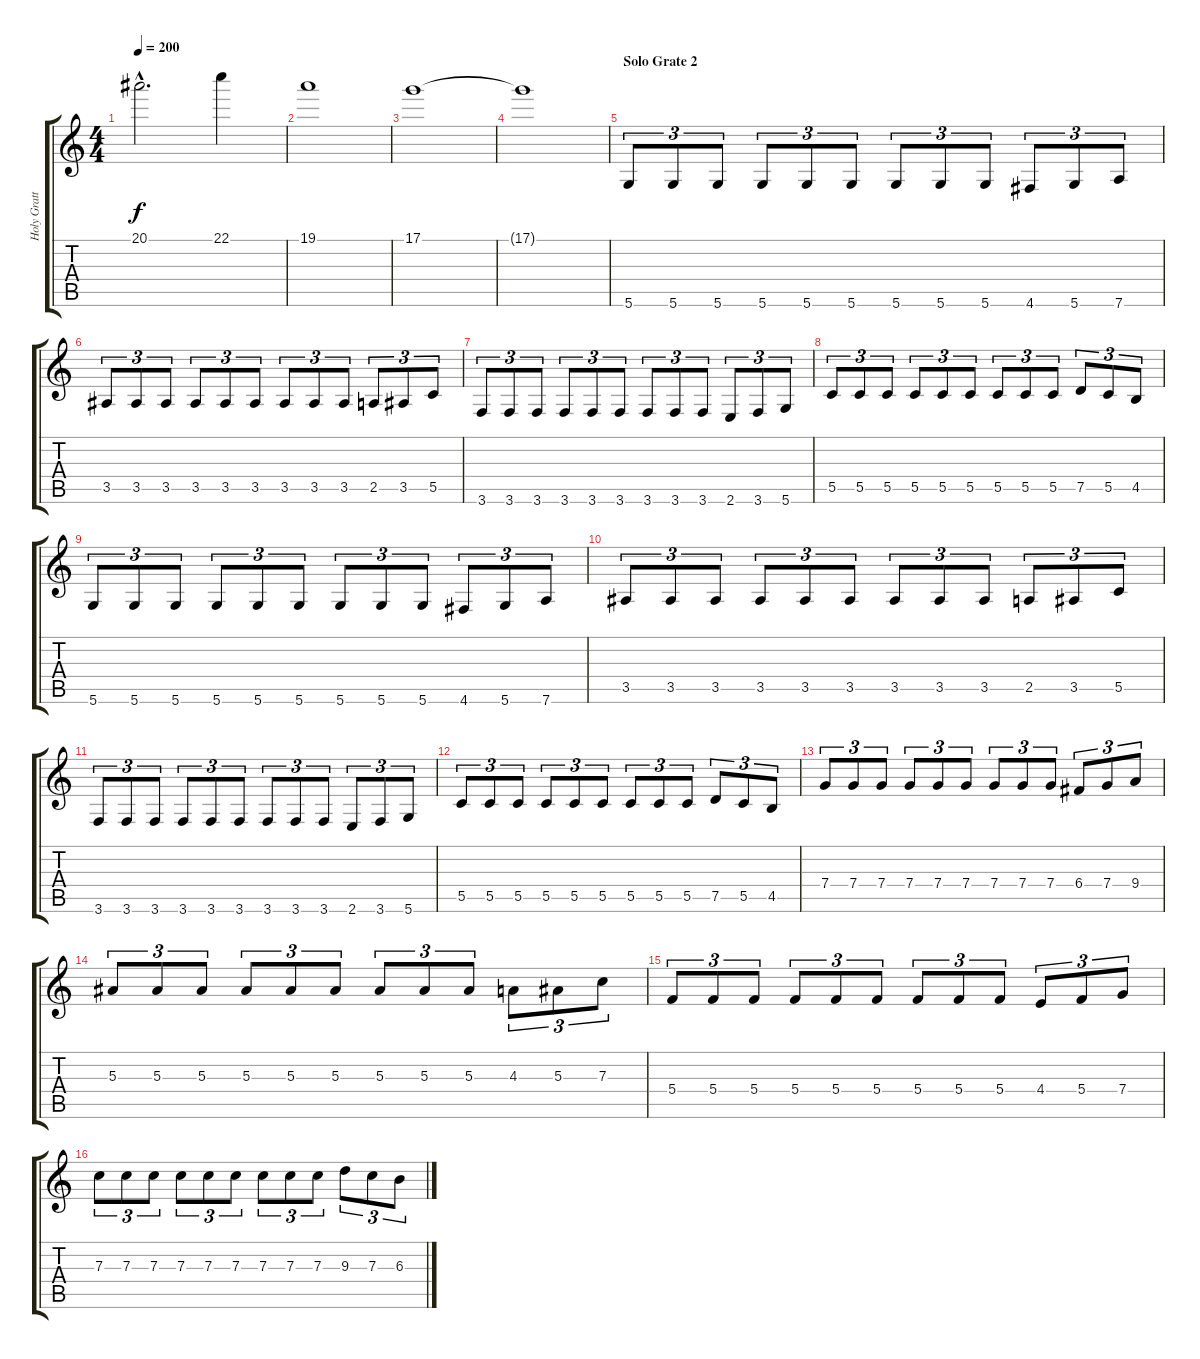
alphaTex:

\track ("Holy Gratte 1" "Holy Gratt") {instrument distortionguitar}
\staff {score tabs}
\tuning (D4 A3 F3 C3 G2 D2) {hide}
\ts (4 4)
\tempo 200
\clef g2
\ks c
20.1{hac}.2{d dy f} 22.1.4 |
19.1.1 |
17.1.1 |
17.1{t}.1 |
\section ("" "Solo Grate 2")
5.6.8{tu (3 2)} 5.6.8{tu (3 2)} 5.6.8{tu (3 2)} 5.6.8{tu (3 2)} 5.6.8{tu (3 2)} 5.6.8{tu (3 2)} 5.6.8{tu (3 2)} 5.6.8{tu (3 2)} 5.6.8{tu (3 2)} 4.6.8{tu (3 2)} 5.6.8{tu (3 2)} 7.6.8{tu (3 2)} |
3.5.8{tu (3 2)} 3.5.8{tu (3 2)} 3.5.8{tu (3 2)} 3.5.8{tu (3 2)} 3.5.8{tu (3 2)} 3.5.8{tu (3 2)} 3.5.8{tu (3 2)} 3.5.8{tu (3 2)} 3.5.8{tu (3 2)} 2.5.8{tu (3 2)} 3.5.8{tu (3 2)} 5.5.8{tu (3 2)} |
3.6.8{tu (3 2)} 3.6.8{tu (3 2)} 3.6.8{tu (3 2)} 3.6.8{tu (3 2)} 3.6.8{tu (3 2)} 3.6.8{tu (3 2)} 3.6.8{tu (3 2)} 3.6.8{tu (3 2)} 3.6.8{tu (3 2)} 2.6.8{tu (3 2)} 3.6.8{tu (3 2)} 5.6.8{tu (3 2)} |
5.5.8{tu (3 2)} 5.5.8{tu (3 2)} 5.5.8{tu (3 2)} 5.5.8{tu (3 2)} 5.5.8{tu (3 2)} 5.5.8{tu (3 2)} 5.5.8{tu (3 2)} 5.5.8{tu (3 2)} 5.5.8{tu (3 2)} 7.5.8{tu (3 2)} 5.5.8{tu (3 2)} 4.5.8{tu (3 2)} |
5.6.8{tu (3 2)} 5.6.8{tu (3 2)} 5.6.8{tu (3 2)} 5.6.8{tu (3 2)} 5.6.8{tu (3 2)} 5.6.8{tu (3 2)} 5.6.8{tu (3 2)} 5.6.8{tu (3 2)} 5.6.8{tu (3 2)} 4.6.8{tu (3 2)} 5.6.8{tu (3 2)} 7.6.8{tu (3 2)} |
3.5.8{tu (3 2)} 3.5.8{tu (3 2)} 3.5.8{tu (3 2)} 3.5.8{tu (3 2)} 3.5.8{tu (3 2)} 3.5.8{tu (3 2)} 3.5.8{tu (3 2)} 3.5.8{tu (3 2)} 3.5.8{tu (3 2)} 2.5.8{tu (3 2)} 3.5.8{tu (3 2)} 5.5.8{tu (3 2)} |
3.6.8{tu (3 2)} 3.6.8{tu (3 2)} 3.6.8{tu (3 2)} 3.6.8{tu (3 2)} 3.6.8{tu (3 2)} 3.6.8{tu (3 2)} 3.6.8{tu (3 2)} 3.6.8{tu (3 2)} 3.6.8{tu (3 2)} 2.6.8{tu (3 2)} 3.6.8{tu (3 2)} 5.6.8{tu (3 2)} |
5.5.8{tu (3 2)} 5.5.8{tu (3 2)} 5.5.8{tu (3 2)} 5.5.8{tu (3 2)} 5.5.8{tu (3 2)} 5.5.8{tu (3 2)} 5.5.8{tu (3 2)} 5.5.8{tu (3 2)} 5.5.8{tu (3 2)} 7.5.8{tu (3 2)} 5.5.8{tu (3 2)} 4.5.8{tu (3 2)} |
7.4.8{tu (3 2)} 7.4.8{tu (3 2)} 7.4.8{tu (3 2)} 7.4.8{tu (3 2)} 7.4.8{tu (3 2)} 7.4.8{tu (3 2)} 7.4.8{tu (3 2)} 7.4.8{tu (3 2)} 7.4.8{tu (3 2)} 6.4.8{tu (3 2)} 7.4.8{tu (3 2)} 9.4.8{tu (3 2)} |
5.3.8{tu (3 2)} 5.3.8{tu (3 2)} 5.3.8{tu (3 2)} 5.3.8{tu (3 2)} 5.3.8{tu (3 2)} 5.3.8{tu (3 2)} 5.3.8{tu (3 2)} 5.3.8{tu (3 2)} 5.3.8{tu (3 2)} 4.3.8{tu (3 2)} 5.3.8{tu (3 2)} 7.3.8{tu (3 2)} |
5.4.8{tu (3 2)} 5.4.8{tu (3 2)} 5.4.8{tu (3 2)} 5.4.8{tu (3 2)} 5.4.8{tu (3 2)} 5.4.8{tu (3 2)} 5.4.8{tu (3 2)} 5.4.8{tu (3 2)} 5.4.8{tu (3 2)} 4.4.8{tu (3 2)} 5.4.8{tu (3 2)} 7.4.8{tu (3 2)} |
7.3.8{tu (3 2)} 7.3.8{tu (3 2)} 7.3.8{tu (3 2)} 7.3.8{tu (3 2)} 7.3.8{tu (3 2)} 7.3.8{tu (3 2)} 7.3.8{tu (3 2)} 7.3.8{tu (3 2)} 7.3.8{tu (3 2)} 9.3.8{tu (3 2)} 7.3.8{tu (3 2)} 6.3.8{tu (3 2)}
